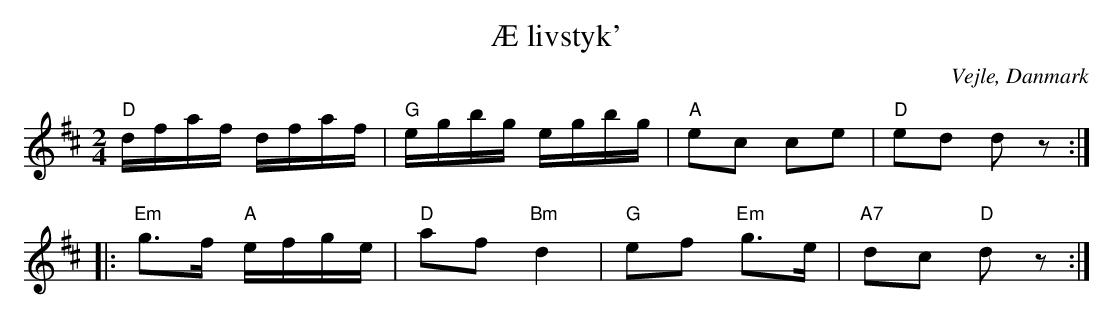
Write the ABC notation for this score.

X:1
T:Æ livstyk'
O:Vejle, Danmark
M:2/4
L:1/16
K:D
"D"dfaf dfaf|"G"egbg egbg|"A"e2c2 c2e2|"D"e2d2 d2z2:|
|:"Em"g3f "A"efge|"D"a2f2 "Bm"d4|"G"e2f2 "Em"g3e|"A7"d2c2 "D"d2z2:|
